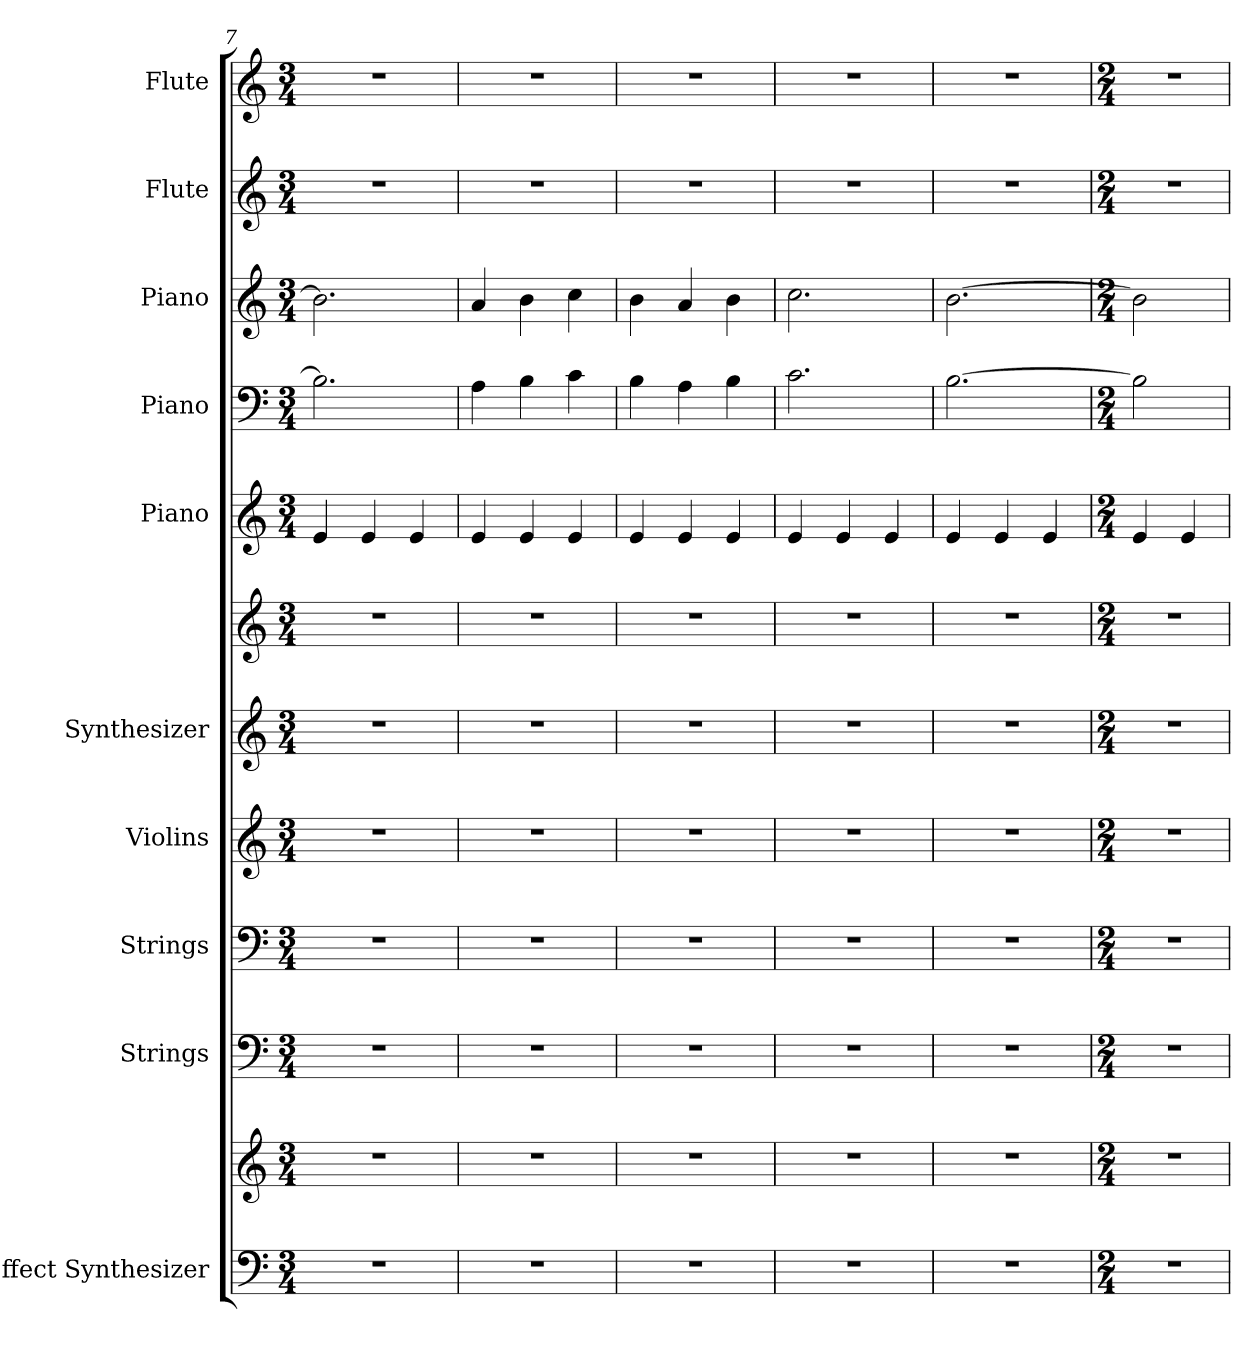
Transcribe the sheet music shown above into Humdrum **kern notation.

**kern	**kern	**kern	**kern	**kern	**kern	**kern	**kern	**kern	**kern	**kern	**kern
*part10	*part10	*part9	*part8	*part7	*part6	*part6	*part5	*part4	*part3	*part2	*part1
*staff12	*staff11	*staff10	*staff9	*staff8	*staff7	*staff6	*staff5	*staff4	*staff3	*staff2	*staff1
*I"Effect Synthesizer	*	*I"Strings	*I"Strings	*I"Violins	*I"Synthesizer	*	*I"Piano	*I"Piano	*I"Piano	*I"Flute	*I"Flute
*I'Synth.	*	*I'Str.	*I'Str.	*I'Vlns.	*I'Synth.	*	*I'Pno.	*I'Pno.	*I'Pno.	*I'Fl.	*I'Fl.
*clefF4	*clefG2	*clefF4	*clefF4	*clefG2	*clefG2	*clefG2	*clefG2	*clefF4	*clefG2	*clefG2	*clefG2
*k[]	*k[]	*k[]	*k[]	*k[]	*k[]	*k[]	*k[]	*k[]	*k[]	*k[]	*k[]
*M3/4	*M3/4	*M3/4	*M3/4	*M3/4	*M3/4	*M3/4	*M3/4	*M3/4	*M3/4	*M3/4	*M3/4
=7	=7	=7	=7	=7	=7	=7	=7	=7	=7	=7	=7
2.r	2.r	2.r	2.r	2.r	2.r	2.r	4e/	2.B\]	2.b\]	2.r	2.r
.	.	.	.	.	.	.	4e/	.	.	.	.
.	.	.	.	.	.	.	4e/	.	.	.	.
=8	=8	=8	=8	=8	=8	=8	=8	=8	=8	=8	=8
2.r	2.r	2.r	2.r	2.r	2.r	2.r	4e/	4A\	4a/	2.r	2.r
.	.	.	.	.	.	.	4e/	4B\	4b\	.	.
.	.	.	.	.	.	.	4e/	4c\	4cc\	.	.
!!LO:PB:g=z
=9	=9	=9	=9	=9	=9	=9	=9	=9	=9	=9	=9
2.r	2.r	2.r	2.r	2.r	2.r	2.r	4e/	4B\	4b\	2.r	2.r
.	.	.	.	.	.	.	4e/	4A\	4a/	.	.
.	.	.	.	.	.	.	4e/	4B\	4b\	.	.
=10	=10	=10	=10	=10	=10	=10	=10	=10	=10	=10	=10
2.r	2.r	2.r	2.r	2.r	2.r	2.r	4e/	2.c\	2.cc\	2.r	2.r
.	.	.	.	.	.	.	4e/	.	.	.	.
.	.	.	.	.	.	.	4e/	.	.	.	.
=11	=11	=11	=11	=11	=11	=11	=11	=11	=11	=11	=11
2.r	2.r	2.r	2.r	2.r	2.r	2.r	4e/	[2.B\	[2.b\	2.r	2.r
.	.	.	.	.	.	.	4e/	.	.	.	.
.	.	.	.	.	.	.	4e/	.	.	.	.
=12	=12	=12	=12	=12	=12	=12	=12	=12	=12	=12	=12
*M2/4	*M2/4	*M2/4	*M2/4	*M2/4	*M2/4	*M2/4	*M2/4	*M2/4	*M2/4	*M2/4	*M2/4
2r	2r	2r	2r	2r	2r	2r	4e/	2B\]	2b\]	2r	2r
.	.	.	.	.	.	.	4e/	.	.	.	.
=	=	=	=	=	=	=	=	=	=	=	=
*-	*-	*-	*-	*-	*-	*-	*-	*-	*-	*-	*-
